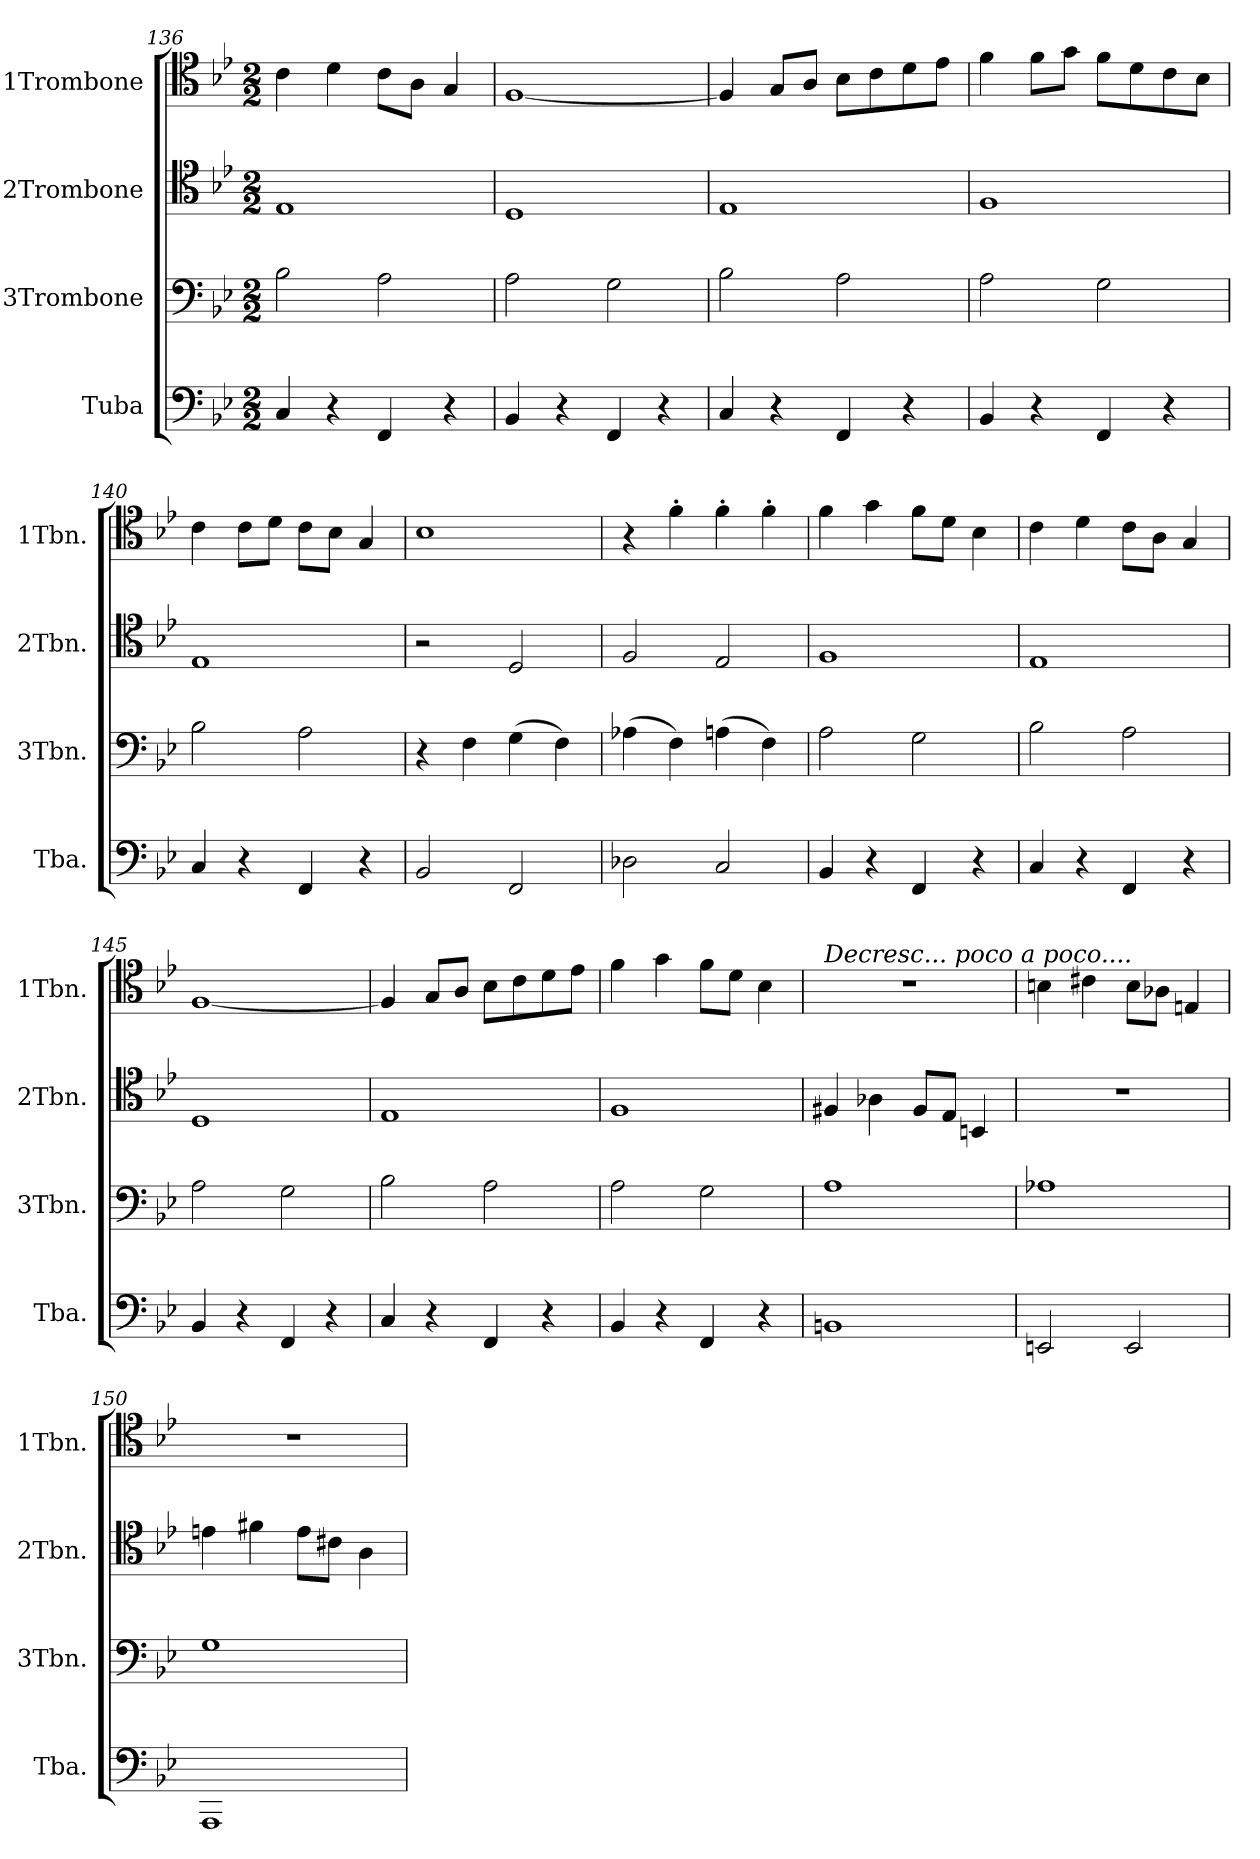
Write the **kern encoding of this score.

**kern	**kern	**kern	**kern
*part4	*part3	*part2	*part1
*staff4	*staff3	*staff2	*staff1
*I"Tuba	*I"3Trombone	*I"2Trombone	*I"1Trombone
*I'Tba.	*I'3Tbn.	*I'2Tbn.	*I'1Tbn.
*clefF4	*clefF4	*clefC4	*clefC4
*k[b-e-]	*k[b-e-]	*k[b-e-]	*k[b-e-]
*M2/2	*M2/2	*M2/2	*M2/2
=136	=136	=136	=136
4C/	2B-\	1E-	4c\
4r	.	.	4d\
4FF/	2A\	.	8c\L
.	.	.	8A\J
4r	.	.	4G/
=137	=137	=137	=137
4BB-/	2A\	1D	[1F
4r	.	.	.
4FF/	2G\	.	.
4r	.	.	.
=138	=138	=138	=138
4C/	2B-\	1E-	4F/]
4r	.	.	8G/L
.	.	.	8A/J
4FF/	2A\	.	8B-\L
.	.	.	8c\
4r	.	.	8d\
.	.	.	8e-\J
=139	=139	=139	=139
4BB-/	2A\	1F	4f\
4r	.	.	8f\L
.	.	.	8g\J
4FF/	2G\	.	8f\L
.	.	.	8d\
4r	.	.	8c\
.	.	.	8B-\J
!!LO:LB:g=z
=140	=140	=140	=140
4C/	2B-\	1E-	4c\
4r	.	.	8c\L
.	.	.	8d\J
4FF/	2A\	.	8c\L
.	.	.	8B-\J
4r	.	.	4G/
=141	=141	=141	=141
2BB-/	4r	2r	1B-
.	4F\	.	.
2FF/	(4G\	2D/	.
.	4F\)	.	.
=142	=142	=142	=142
2D-X\	(4A-X\	2F/	4r
.	4F\)	.	4f'\
2C/	(4An\	2E-/	4f'\
.	4F\)	.	4f'\
=143	=143	=143	=143
4BB-/	2A\	1F	4f\
4r	.	.	4g\
4FF/	2G\	.	8f\L
.	.	.	8d\J
4r	.	.	4B-\
=144	=144	=144	=144
4C/	2B-\	1E-	4c\
4r	.	.	4d\
4FF/	2A\	.	8c\L
.	.	.	8A\J
4r	.	.	4G/
=145	=145	=145	=145
4BB-/	2A\	1D	[1F
4r	.	.	.
4FF/	2G\	.	.
4r	.	.	.
=146	=146	=146	=146
4C/	2B-\	1E-	4F/]
4r	.	.	8G/L
.	.	.	8A/J
4FF/	2A\	.	8B-\L
.	.	.	8c\
4r	.	.	8d\
.	.	.	8e-\J
=147	=147	=147	=147
4BB-/	2A\	1F	4f\
4r	.	.	4g\
4FF/	2G\	.	8f\L
.	.	.	8d\J
4r	.	.	4B-\
=148	=148	=148	=148
!	!	!	!LO:TX:a:i:t=Decresc... poco a poco....
1BBn	1A	4F#X/	1r
.	.	4A-X\	.
.	.	8F#/L	.
.	.	8E-/J	.
.	.	4BBn/	.
=149	=149	=149	=149
2EEn/	1A-X	1r	4Bn\
.	.	.	4c#X\
2EE/	.	.	8B\L
.	.	.	8A-X\J
.	.	.	4En/
=150	=150	=150	=150
1AAA	1G	4en\	1r
.	.	4f#X\	.
.	.	8e\L	.
.	.	8c#X\J	.
.	.	4A\	.
=	=	=	=
*-	*-	*-	*-
